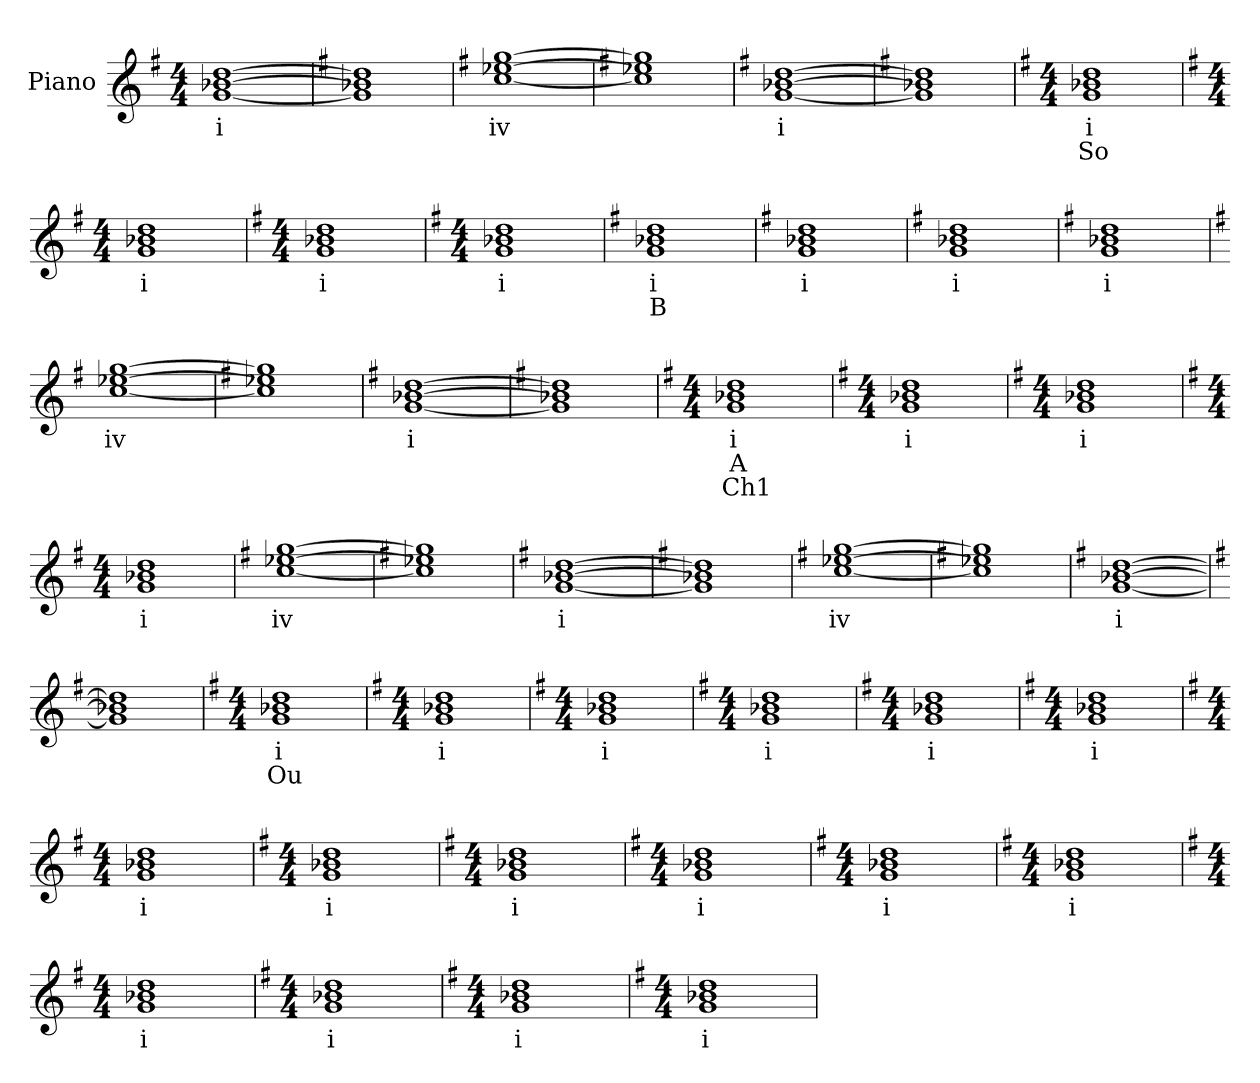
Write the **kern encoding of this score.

**kern	**text	**text	**text
*part1	*part1	*part1	*part1
*staff1	*staff1	*staff1	*staff1
*I"Piano	*	*	*
*I'Pno	*	*	*
*k[f#]	*	*	*
*G:	*	*	*
*M4/4	*	*	*
=	=	=	=
[1g [1b-X [1dd	i	.	.
=	=	=	=
*k[f#]	*	*	*
*G:	*	*	*
1g] 1b-X] 1dd]	.	.	.
=	=	=	=
*k[f#]	*	*	*
*G:	*	*	*
[1cc [1ee-X [1gg	iv	.	.
=	=	=	=
*k[f#]	*	*	*
*G:	*	*	*
1cc] 1ee-X] 1gg]	.	.	.
=	=	=	=
*k[f#]	*	*	*
*G:	*	*	*
[1g [1b-X [1dd	i	.	.
=	=	=	=
*k[f#]	*	*	*
*G:	*	*	*
1g] 1b-X] 1dd]	.	.	.
=	=	=	=
*k[f#]	*	*	*
*G:	*	*	*
*M4/4	*	*	*
1g 1b-X 1dd	i	So	.
=	=	=	=
*k[f#]	*	*	*
*G:	*	*	*
*M4/4	*	*	*
1g 1b-X 1dd	i	.	.
=	=	=	=
*k[f#]	*	*	*
*G:	*	*	*
*M4/4	*	*	*
1g 1b-X 1dd	i	.	.
=	=	=	=
*k[f#]	*	*	*
*G:	*	*	*
*M4/4	*	*	*
1g 1b-X 1dd	i	.	.
=	=	=	=
*k[f#]	*	*	*
*G:	*	*	*
1g 1b-X 1dd	i	B	.
=	=	=	=
*k[f#]	*	*	*
*G:	*	*	*
1g 1b-X 1dd	i	.	.
=	=	=	=
*k[f#]	*	*	*
*G:	*	*	*
1g 1b-X 1dd	i	.	.
=	=	=	=
*k[f#]	*	*	*
*G:	*	*	*
1g 1b-X 1dd	i	.	.
=	=	=	=
*k[f#]	*	*	*
*G:	*	*	*
[1cc [1ee-X [1gg	iv	.	.
=	=	=	=
*k[f#]	*	*	*
*G:	*	*	*
1cc] 1ee-X] 1gg]	.	.	.
=	=	=	=
*k[f#]	*	*	*
*G:	*	*	*
[1g [1b-X [1dd	i	.	.
=	=	=	=
*k[f#]	*	*	*
*G:	*	*	*
1g] 1b-X] 1dd]	.	.	.
=	=	=	=
*k[f#]	*	*	*
*G:	*	*	*
*M4/4	*	*	*
1g 1b-X 1dd	i	A	Ch1
=	=	=	=
*k[f#]	*	*	*
*G:	*	*	*
*M4/4	*	*	*
1g 1b-X 1dd	i	.	.
=	=	=	=
*k[f#]	*	*	*
*G:	*	*	*
*M4/4	*	*	*
1g 1b-X 1dd	i	.	.
=	=	=	=
*k[f#]	*	*	*
*G:	*	*	*
*M4/4	*	*	*
1g 1b-X 1dd	i	.	.
=	=	=	=
*k[f#]	*	*	*
*G:	*	*	*
[1cc [1ee-X [1gg	iv	.	.
=	=	=	=
*k[f#]	*	*	*
*G:	*	*	*
1cc] 1ee-X] 1gg]	.	.	.
=	=	=	=
*k[f#]	*	*	*
*G:	*	*	*
[1g [1b-X [1dd	i	.	.
=	=	=	=
*k[f#]	*	*	*
*G:	*	*	*
1g] 1b-X] 1dd]	.	.	.
=	=	=	=
*k[f#]	*	*	*
*G:	*	*	*
[1cc [1ee-X [1gg	iv	.	.
=	=	=	=
*k[f#]	*	*	*
*G:	*	*	*
1cc] 1ee-X] 1gg]	.	.	.
=	=	=	=
*k[f#]	*	*	*
*G:	*	*	*
[1g [1b-X [1dd	i	.	.
=	=	=	=
*k[f#]	*	*	*
*G:	*	*	*
1g] 1b-X] 1dd]	.	.	.
=	=	=	=
*k[f#]	*	*	*
*G:	*	*	*
*M4/4	*	*	*
1g 1b-X 1dd	i	Ou	.
=	=	=	=
*k[f#]	*	*	*
*G:	*	*	*
*M4/4	*	*	*
1g 1b-X 1dd	i	.	.
=	=	=	=
*k[f#]	*	*	*
*G:	*	*	*
*M4/4	*	*	*
1g 1b-X 1dd	i	.	.
=	=	=	=
*k[f#]	*	*	*
*G:	*	*	*
*M4/4	*	*	*
1g 1b-X 1dd	i	.	.
=	=	=	=
*k[f#]	*	*	*
*G:	*	*	*
*M4/4	*	*	*
1g 1b-X 1dd	i	.	.
=	=	=	=
*k[f#]	*	*	*
*G:	*	*	*
*M4/4	*	*	*
1g 1b-X 1dd	i	.	.
=	=	=	=
*k[f#]	*	*	*
*G:	*	*	*
*M4/4	*	*	*
1g 1b-X 1dd	i	.	.
=	=	=	=
*k[f#]	*	*	*
*G:	*	*	*
*M4/4	*	*	*
1g 1b-X 1dd	i	.	.
=	=	=	=
*k[f#]	*	*	*
*G:	*	*	*
*M4/4	*	*	*
1g 1b-X 1dd	i	.	.
=	=	=	=
*k[f#]	*	*	*
*G:	*	*	*
*M4/4	*	*	*
1g 1b-X 1dd	i	.	.
=	=	=	=
*k[f#]	*	*	*
*G:	*	*	*
*M4/4	*	*	*
1g 1b-X 1dd	i	.	.
=	=	=	=
*k[f#]	*	*	*
*G:	*	*	*
*M4/4	*	*	*
1g 1b-X 1dd	i	.	.
=	=	=	=
*k[f#]	*	*	*
*G:	*	*	*
*M4/4	*	*	*
1g 1b-X 1dd	i	.	.
=	=	=	=
*k[f#]	*	*	*
*G:	*	*	*
*M4/4	*	*	*
1g 1b-X 1dd	i	.	.
=	=	=	=
*k[f#]	*	*	*
*G:	*	*	*
*M4/4	*	*	*
1g 1b-X 1dd	i	.	.
=	=	=	=
*k[f#]	*	*	*
*G:	*	*	*
*M4/4	*	*	*
1g 1b-X 1dd	i	.	.
=	=	=	=
*-	*-	*-	*-
